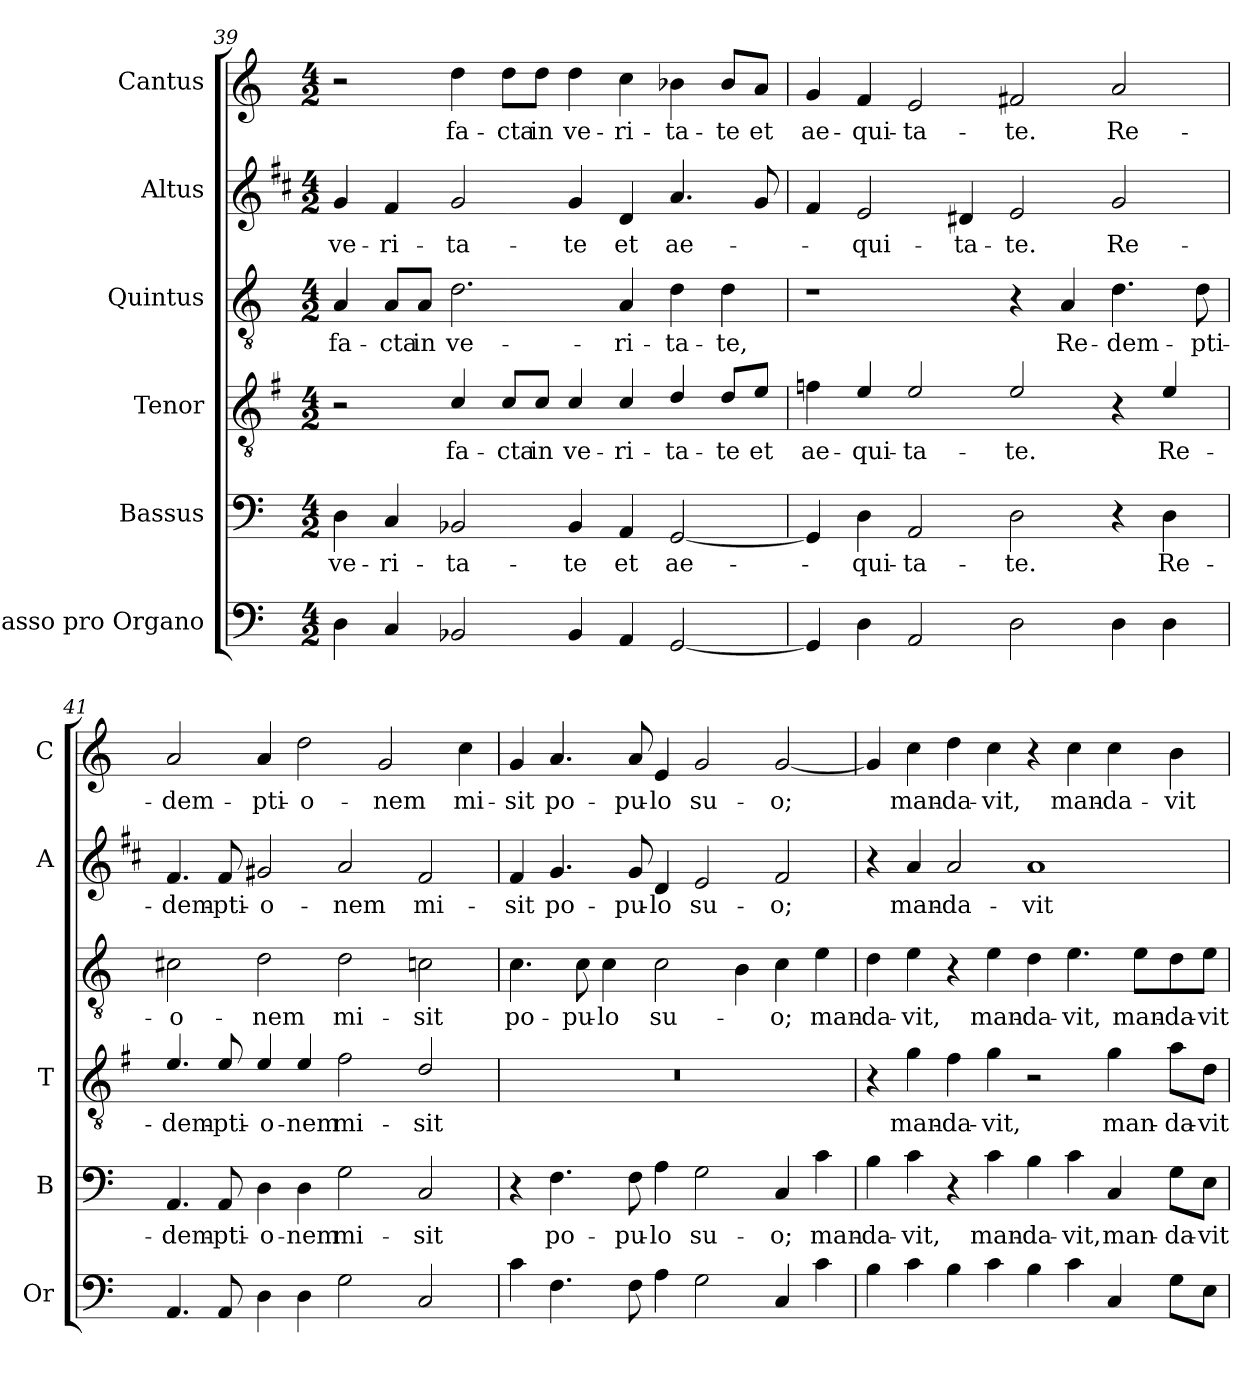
**kern	**kern	**text	**kern	**text	**kern	**text	**kern	**text	**kern	**text
*part6	*part5	*part5	*part4	*part4	*part3	*part3	*part2	*part2	*part1	*part1
*staff6	*staff5	*staff5	*staff4	*staff4	*staff3	*staff3	*staff2	*staff2	*staff1	*staff1
*I"Basso pro Organo	*I"Bassus	*	*I"Tenor	*	*I"Quintus	*	*I"Altus	*	*I"Cantus	*
*I'Or	*I'B	*	*I'T	*	*	*	*I'A	*	*I'C	*
*clefF4	*clefF4	*	*clefGv2	*	*clefGv2	*	*clefG2	*	*clefG2	*
*	*	*	*ITrd4c7	*	*	*	*ITrd1c2	*	*	*
*k[]	*k[]	*	*k[]	*	*k[]	*	*k[]	*	*k[]	*
*C:	*C:	*	*C:	*	*C:	*	*C:	*	*C:	*
*M4/2	*M4/2	*	*M4/2	*	*M4/2	*	*M4/2	*	*M4/2	*
=39	=39	=39	=39	=39	=39	=39	=39	=39	=39	=39
!	!	!LO:LY:b	!	!	!	!LO:LY:b	!	!LO:LY:b	!	!
4D\	4D\	ve-	2r	.	4A/	fa-	4f/	ve-	2r	.
!	!	!LO:LY:b	!	!	!	!LO:LY:b	!	!LO:LY:b	!	!
4C/	4C/	-ri-	.	.	8A/L	-cta	4e/	-ri-	.	.
!	!	!	!	!	!	!LO:LY:b	!	!	!	!
.	.	.	.	.	8A/J	in	.	.	.	.
!	!	!LO:LY:b	!	!LO:LY:b	!	!LO:LY:b	!	!LO:LY:b	!	!LO:LY:b
2BB-X/	2BB-X/	-ta-	4F/	fa-	2.d\	ve-	2f/	-ta-	4dd\	fa-
!	!	!	!	!LO:LY:b	!	!	!	!	!	!LO:LY:b
.	.	.	8F/L	-cta	.	.	.	.	8dd\L	-cta
!	!	!	!	!LO:LY:b	!	!	!	!	!	!LO:LY:b
.	.	.	8F/J	in	.	.	.	.	8dd\J	in
!	!	!LO:LY:b	!	!LO:LY:b	!	!	!	!LO:LY:b	!	!LO:LY:b
4BB-/	4BB-/	-te	4F/	ve-	.	.	4f/	-te	4dd\	ve-
!	!	!LO:LY:b	!	!LO:LY:b	!	!LO:LY:b	!	!LO:LY:b	!	!LO:LY:b
4AA/	4AA/	et	4F/	-ri-	4A/	-ri-	4c/	et	4cc\	-ri-
!	!	!LO:LY:b	!	!LO:LY:b	!	!LO:LY:b	!	!LO:LY:b	!	!LO:LY:b
[2GG/	[2GG/	ae-	4G/	-ta-	4d\	-ta-	4.g/	ae-	4b-X\	-ta-
!	!	!	!	!LO:LY:b	!	!LO:LY:b	!	!	!	!LO:LY:b
.	.	.	8G/L	-te	4d\	-te,	.	.	8b-/L	-te
!	!	!	!	!LO:LY:b	!	!	!	!	!	!LO:LY:b
.	.	.	8A/J	et	.	.	8f/	.	8a/J	et
!!LO:LB:g=z
=40	=40	=40	=40	=40	=40	=40	=40	=40	=40	=40
!	!	!	!	!LO:LY:b	!	!	!	!	!	!LO:LY:b
4GG/]	4GG/]	.	4B-X\	ae-	1r	.	4e/	.	4g/	ae-
!	!	!LO:LY:b	!	!LO:LY:b	!	!	!	!LO:LY:b	!	!LO:LY:b
4D\	4D\	-qui-	4A/	-qui-	.	.	2d/	-qui-	4f/	-qui-
!	!	!LO:LY:b	!	!LO:LY:b	!	!	!	!	!	!LO:LY:b
2AA/	2AA/	-ta-	2A/	-ta-	.	.	.	.	2e/	-ta-
!	!	!	!	!	!	!	!	!LO:LY:b	!	!
.	.	.	.	.	.	.	4c#X/	-ta-	.	.
!	!	!LO:LY:b	!	!LO:LY:b	!	!	!	!LO:LY:b	!	!LO:LY:b
2D\	2D\	-te.	2A/	-te.	4r	.	2d/	-te.	2f#X/	-te.
!	!	!	!	!	!	!LO:LY:b	!	!	!	!
.	.	.	.	.	4A/	Re-	.	.	.	.
!	!	!	!	!	!	!LO:LY:b	!	!LO:LY:b	!	!LO:LY:b
4D\	4r	.	4r	.	4.d\	-dem-	2f/	Re-	2a/	Re-
!	!	!LO:LY:b	!	!LO:LY:b	!	!	!	!	!	!
4D\	4D\	Re-	4A/	Re-	.	.	.	.	.	.
!	!	!	!	!	!	!LO:LY:b	!	!	!	!
.	.	.	.	.	8d\	-pti-	.	.	.	.
=41	=41	=41	=41	=41	=41	=41	=41	=41	=41	=41
!	!	!LO:LY:b	!	!LO:LY:b	!	!LO:LY:b	!	!LO:LY:b	!	!LO:LY:b
4.AA/	4.AA/	-dem-	4.A/	-dem-	2c#X\	-o-	4.e/	-dem-	2a/	-dem-
!	!	!LO:LY:b	!	!LO:LY:b	!	!	!	!LO:LY:b	!	!
8AA/	8AA/	-pti-	8A/	-pti-	.	.	8e/	-pti-	.	.
!	!	!LO:LY:b	!	!LO:LY:b	!	!LO:LY:b	!	!LO:LY:b	!	!LO:LY:b
4D\	4D\	-o-	4A/	-o-	2d\	-nem	2f#X/	-o-	4a/	-pti-
!	!	!LO:LY:b	!	!LO:LY:b	!	!	!	!	!	!LO:LY:b
4D\	4D\	-nem	4A/	-nem	.	.	.	.	2dd\	-o-
!	!	!LO:LY:b	!	!LO:LY:b	!	!LO:LY:b	!	!LO:LY:b	!	!
2G\	2G\	mi-	2B\	mi-	2d\	mi-	2g/	-nem	.	.
!	!	!	!	!	!	!	!	!	!	!LO:LY:b
.	.	.	.	.	.	.	.	.	2g/	-nem
!	!	!LO:LY:b	!	!LO:LY:b	!	!LO:LY:b	!	!LO:LY:b	!	!
2C/	2C/	-sit	2G/	-sit	2cn\	-sit	2e/	mi-	.	.
!	!	!	!	!	!	!	!	!	!	!LO:LY:b
.	.	.	.	.	.	.	.	.	4cc\	mi-
=42	=42	=42	=42	=42	=42	=42	=42	=42	=42	=42
!	!	!	!	!	!	!LO:LY:b	!	!LO:LY:b	!	!LO:LY:b
4c\	4r	.	0r	.	4.c\	po-	4e/	-sit	4g/	-sit
!	!	!LO:LY:b	!	!	!	!	!	!LO:LY:b	!	!LO:LY:b
4.F\	4.F\	po-	.	.	.	.	4.f/	po-	4.a/	po-
!	!	!	!	!	!	!LO:LY:b	!	!	!	!
.	.	.	.	.	8c\	-pu-	.	.	.	.
!	!	!	!	!	!	!LO:LY:b	!	!	!	!
.	.	.	.	.	4c\	-lo	.	.	.	.
!	!	!LO:LY:b	!	!	!	!	!	!LO:LY:b	!	!LO:LY:b
8F\	8F\	-pu-	.	.	.	.	8f/	-pu-	8a/	-pu-
!	!	!LO:LY:b	!	!	!	!LO:LY:b	!	!LO:LY:b	!	!LO:LY:b
4A\	4A\	-lo	.	.	2c\	su-	4c/	-lo	4e/	-lo
!	!	!LO:LY:b	!	!	!	!	!	!LO:LY:b	!	!LO:LY:b
2G\	2G\	su-	.	.	.	.	2d/	su-	2g/	su-
.	.	.	.	.	4B\	.	.	.	.	.
!	!	!LO:LY:b	!	!	!	!LO:LY:b	!	!LO:LY:b	!	!LO:LY:b
4C/	4C/	-o;	.	.	4c\	-o;	2e/	-o;	[2g/	-o;
!	!	!LO:LY:b	!	!	!	!LO:LY:b	!	!	!	!
4c\	4c\	man-	.	.	4e\	man-	.	.	.	.
!!LO:LB:g=z
=43	=43	=43	=43	=43	=43	=43	=43	=43	=43	=43
!	!	!LO:LY:b	!	!	!	!LO:LY:b	!	!	!	!
4B\	4B\	-da-	4r	.	4d\	-da-	4r	.	4g/]	.
!	!	!LO:LY:b	!	!LO:LY:b	!	!LO:LY:b	!	!LO:LY:b	!	!LO:LY:b
4c\	4c\	-vit,	4c\	man-	4e\	-vit,	4g/	man-	4cc\	man-
!	!	!	!	!LO:LY:b	!	!	!	!LO:LY:b	!	!LO:LY:b
4B\	4r	.	4B\	-da-	4r	.	2g/	-da-	4dd\	-da-
!	!	!LO:LY:b	!	!LO:LY:b	!	!LO:LY:b	!	!	!	!LO:LY:b
4c\	4c\	man-	4c\	-vit,	4e\	man-	.	.	4cc\	-vit,
!	!	!LO:LY:b	!	!	!	!LO:LY:b	!	!LO:LY:b	!	!
4B\	4B\	-da-	2r	.	4d\	-da-	1g	-vit	4r	.
!	!	!LO:LY:b	!	!	!	!LO:LY:b	!	!	!	!LO:LY:b
4c\	4c\	-vit,	.	.	4.e\	-vit,	.	.	4cc\	man-
!	!	!LO:LY:b	!	!LO:LY:b	!	!	!	!	!	!LO:LY:b
4C/	4C/	man-	4c\	man-	.	.	.	.	4cc\	-da-
!	!	!	!	!	!	!LO:LY:b	!	!	!	!
.	.	.	.	.	8e\L	man-	.	.	.	.
!	!	!LO:LY:b	!	!LO:LY:b	!	!LO:LY:b	!	!	!	!LO:LY:b
8G\L	8G\L	-da-	8d\L	-da-	8d\	-da-	.	.	4b\	-vit
!	!	!LO:LY:b	!	!LO:LY:b	!	!LO:LY:b	!	!	!	!
8E\J	8E\J	-vit	8G\J	-vit	8e\J	-vit	.	.	.	.
=	=	=	=	=	=	=	=	=	=	=
*-	*-	*-	*-	*-	*-	*-	*-	*-	*-	*-
